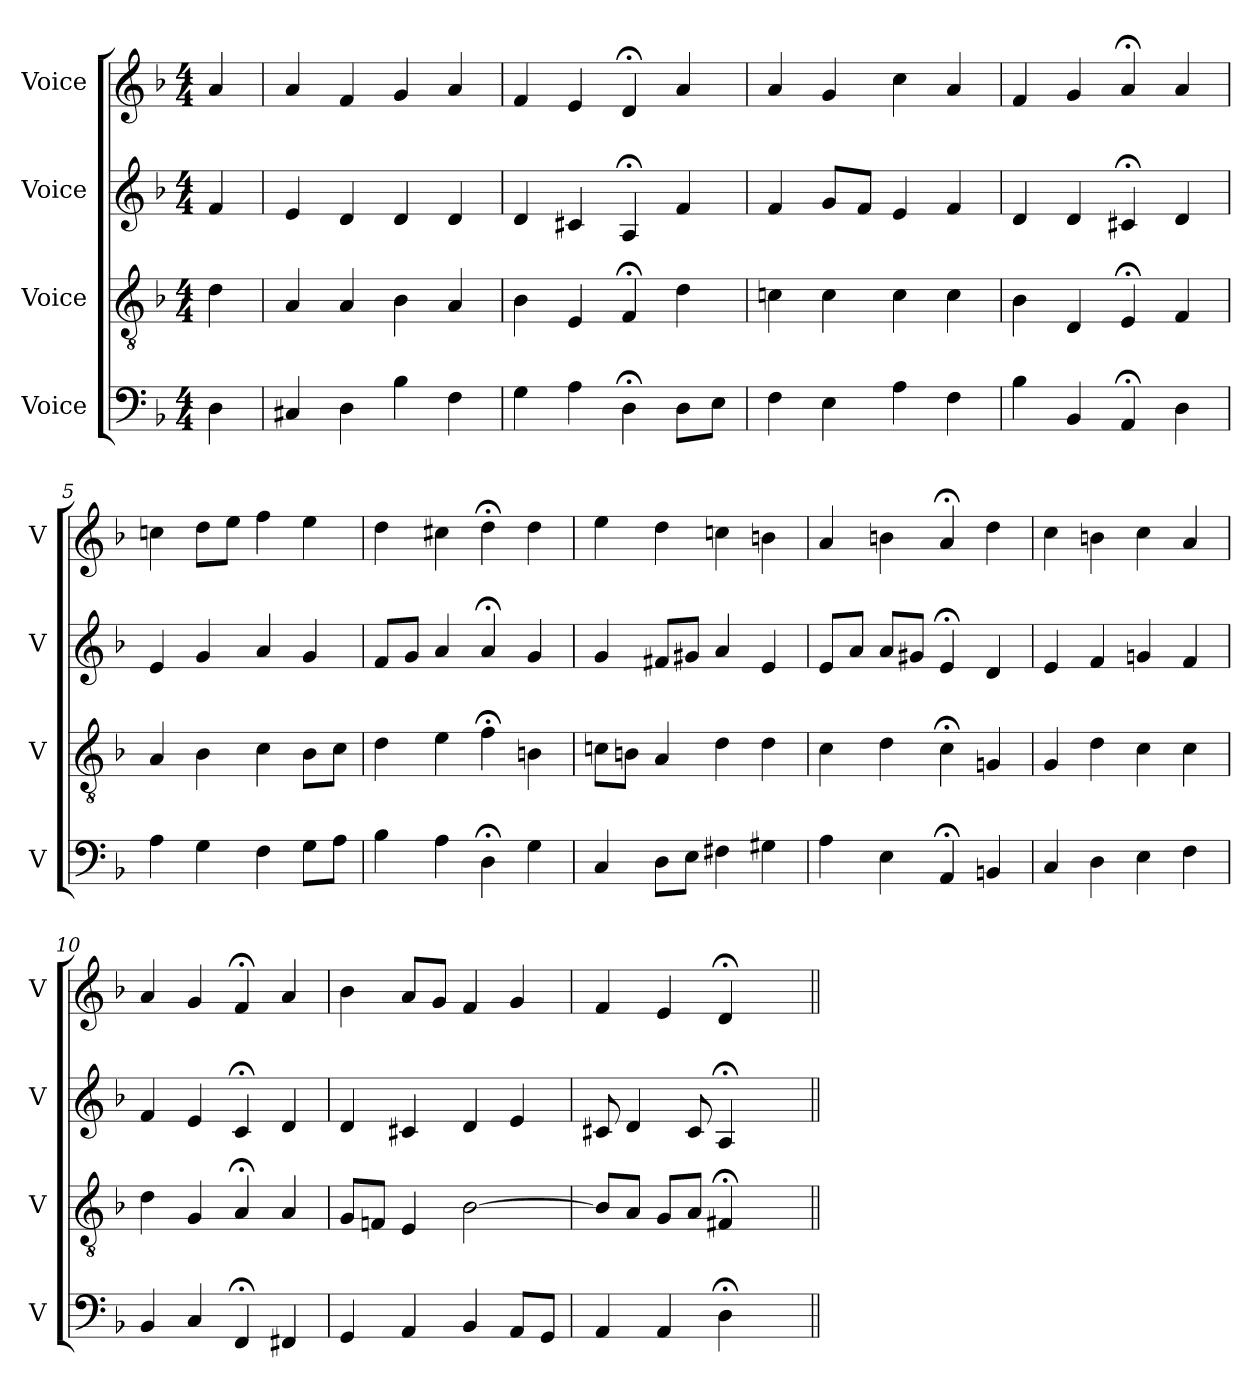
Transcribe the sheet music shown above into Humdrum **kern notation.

**kern	**kern	**kern	**kern
*part4	*part3	*part2	*part1
*staff4	*staff3	*staff2	*staff1
*I"Voice	*I"Voice	*I"Voice	*I"Voice
*I'V	*I'V	*I'V	*I'V
*clefF4	*clefGv2	*clefG2	*clefG2
*k[b-]	*k[b-]	*k[b-]	*k[b-]
*M4/4	*M4/4	*M4/4	*M4/4
*MM100	*MM100	*MM100	*MM100
=	=	=	=
4D\	4d\	4f/	4a/
=1	=1	=1	=1
4C#X/	4A/	4e/	4a/
4D\	4A/	4d/	4f/
4B-\	4B-\	4d/	4g/
4F\	4A/	4d/	4a/
=2	=2	=2	=2
4G\	4B-\	4d/	4f/
4A\	4E/	4c#X/	4e/
4D;\	4F;/	4A;/	4d;/
8D\L	4d\	4f/	4a/
8E\J	.	.	.
=3	=3	=3	=3
4F\	4cn\	4f/	4a/
4E\	4c\	8g/L	4g/
.	.	8f/J	.
4A\	4c\	4e/	4cc\
4F\	4c\	4f/	4a/
=4	=4	=4	=4
4B-\	4B-\	4d/	4f/
4BB-/	4D/	4d/	4g/
4AA;/	4E;/	4c#X;/	4a;/
4D\	4F/	4d/	4a/
!!LO:LB:g=z
=5	=5	=5	=5
4A\	4A/	4e/	4ccn\
4G\	4B-\	4g/	8dd\L
.	.	.	8ee\J
4F\	4c\	4a/	4ff\
8G\L	8B-\L	4g/	4ee\
8A\J	8c\J	.	.
=6	=6	=6	=6
4B-\	4d\	8f/L	4dd\
.	.	8g/J	.
4A\	4e\	4a/	4cc#X\
4D;\	4f;\	4a;/	4dd;\
4G\	4Bn\	4g/	4dd\
=7	=7	=7	=7
4C/	8cn\L	4g/	4ee\
.	8Bn\J	.	.
8D\L	4A/	8f#X/L	4dd\
8E\J	.	8g#X/J	.
4F#X\	4d\	4a/	4ccn\
4G#X\	4d\	4e/	4bn\
=8	=8	=8	=8
4A\	4c\	8e/L	4a/
.	.	8a/J	.
4E\	4d\	8a/L	4bn\
.	.	8g#X/J	.
4AA;/	4c;\	4e;/	4a;/
4BBn/	4Gn/	4d/	4dd\
=9	=9	=9	=9
4C/	4G/	4e/	4cc\
4D\	4d\	4f/	4bn\
4E\	4c\	4gn/	4cc\
4F\	4c\	4f/	4a/
!!LO:LB:g=z
=10	=10	=10	=10
4BB-/	4d\	4f/	4a/
4C/	4G/	4e/	4g/
4FF;/	4A;/	4c;/	4f;/
4FF#X/	4A/	4d/	4a/
=11	=11	=11	=11
4GG/	8G/L	4d/	4b-\
.	8Fn/J	.	.
4AA/	4E/	4c#X/	8a/L
.	.	.	8g/J
4BB-/	[2B-\	4d/	4f/
8AA/L	.	4e/	4g/
8GG/J	.	.	.
=12	=12	=12	=12
4AA/	8B-/L]	8c#X/	4f/
.	8A/J	4d/	.
4AA/	8G/L	.	4e/
.	8A/J	8c#/	.
4D;\	4F#X;/	4A;/	4d;/
4ryy	4ryy	4ryy	4ryy
=||	=||	=||	=||
*-	*-	*-	*-
